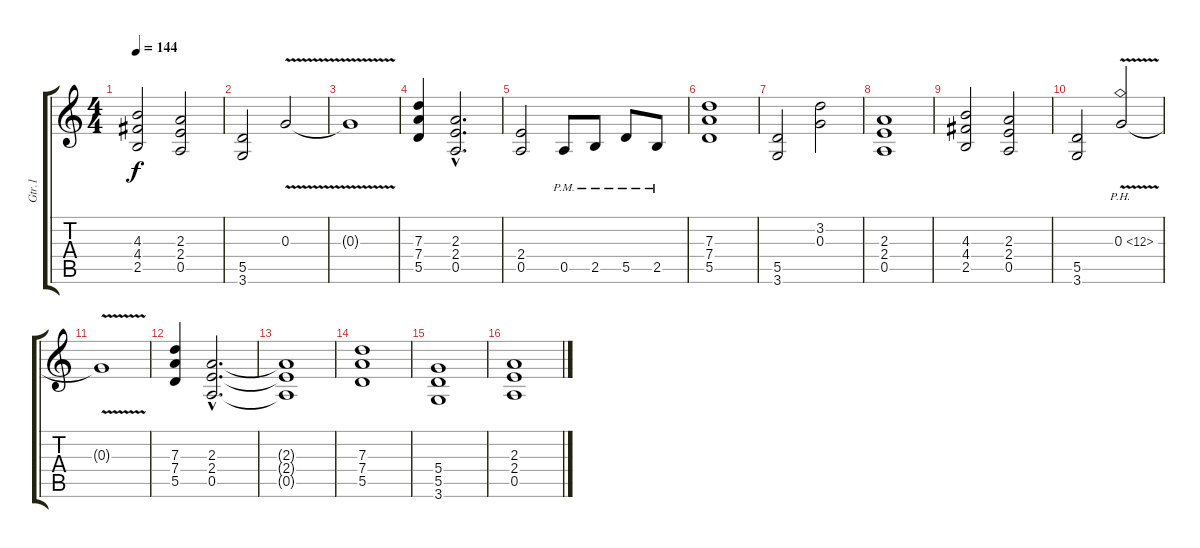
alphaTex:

\track ("Gtr.1" "Gtr.1") {instrument distortionguitar}
\staff {score tabs}
\tuning (E4 B3 G3 D3 A2 E2) {hide}
\ts (4 4)
\tempo 144
\clef g2
\ks c
(4.3 4.4 2.5).2{dy f} (2.3 2.4 0.5).2 |
(5.5 3.6).2 0.3{v}.2 |
0.3{t}.1 |
(7.3 7.4 5.5).4 (2.3{hac} 2.4{hac} 0.5{hac}).2{d} |
(2.4 0.5).2 0.5{pm}.8 2.5{pm}.8 5.5{pm}.8 2.5{pm}.8 |
(7.3 7.4 5.5).1 |
(5.5 3.6).2 (3.2 0.3).2 |
(2.3 2.4 0.5).1 |
(4.3 4.4 2.5).2 (2.3 2.4 0.5).2 |
(5.5 3.6).2 0.3{ph 12 v}.2 |
0.3{t}.1 |
(7.3 7.4 5.5).4 (2.3{hac} 2.4{hac} 0.5{hac}).2{d} |
(2.3{t} 2.4{t} 0.5{t}).1 |
(7.3 7.4 5.5).1 |
(5.4 5.5 3.6).1 |
(2.3 2.4 0.5).1
